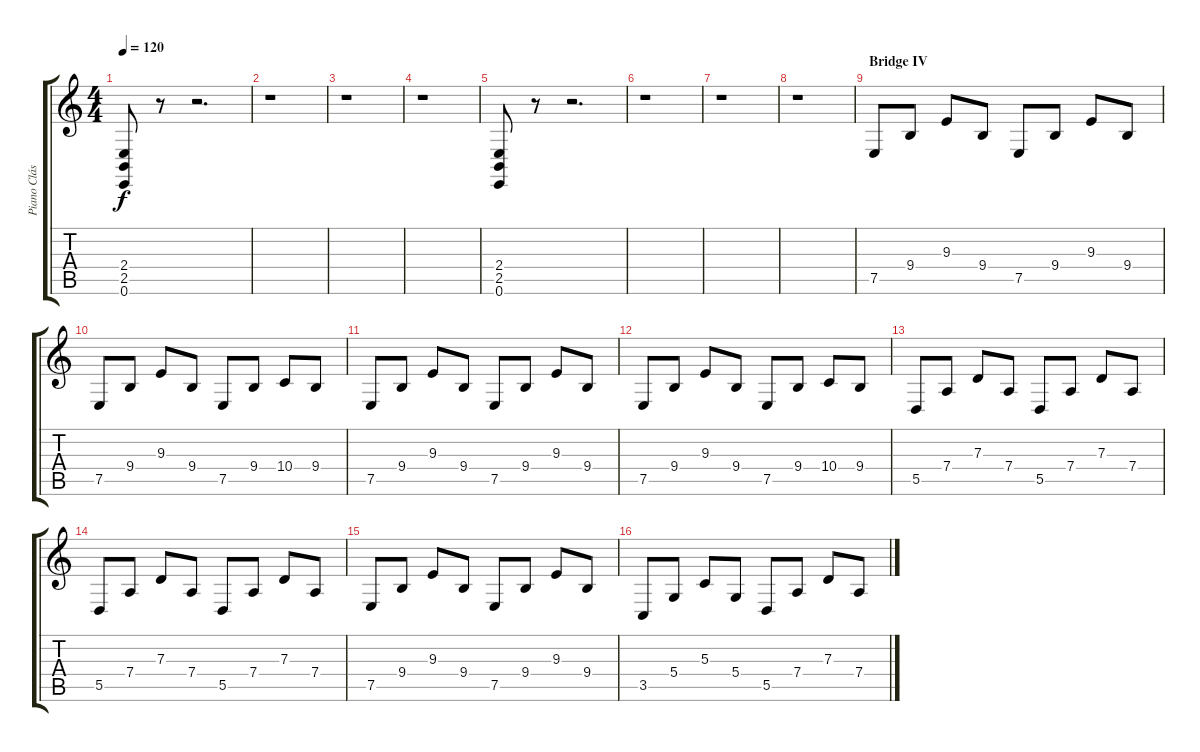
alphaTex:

\track ("Piano Clássico" "Piano Clás") {instrument brightacousticpiano}
\staff {score tabs}
\tuning (E4 B3 G3 D3 A2 E2) {hide}
\ts (4 4)
\tempo 120
\clef g2
\ks c
(2.4 2.5 0.6).8{dy f} r.8 r.2{d} |
r.1 |
r.1 |
r.1 |
(2.4 2.5 0.6).8 r.8 r.2{d} |
r.1 |
r.1 |
r.1 |
\section ("" "Bridge IV")
7.5.8 9.4.8 9.3.8 9.4.8 7.5.8 9.4.8 9.3.8 9.4.8 |
7.5.8 9.4.8 9.3.8 9.4.8 7.5.8 9.4.8 10.4.8 9.4.8 |
7.5.8 9.4.8 9.3.8 9.4.8 7.5.8 9.4.8 9.3.8 9.4.8 |
7.5.8 9.4.8 9.3.8 9.4.8 7.5.8 9.4.8 10.4.8 9.4.8 |
5.5.8 7.4.8 7.3.8 7.4.8 5.5.8 7.4.8 7.3.8 7.4.8 |
5.5.8 7.4.8 7.3.8 7.4.8 5.5.8 7.4.8 7.3.8 7.4.8 |
7.5.8 9.4.8 9.3.8 9.4.8 7.5.8 9.4.8 9.3.8 9.4.8 |
3.5.8 5.4.8 5.3.8 5.4.8 5.5.8 7.4.8 7.3.8 7.4.8
